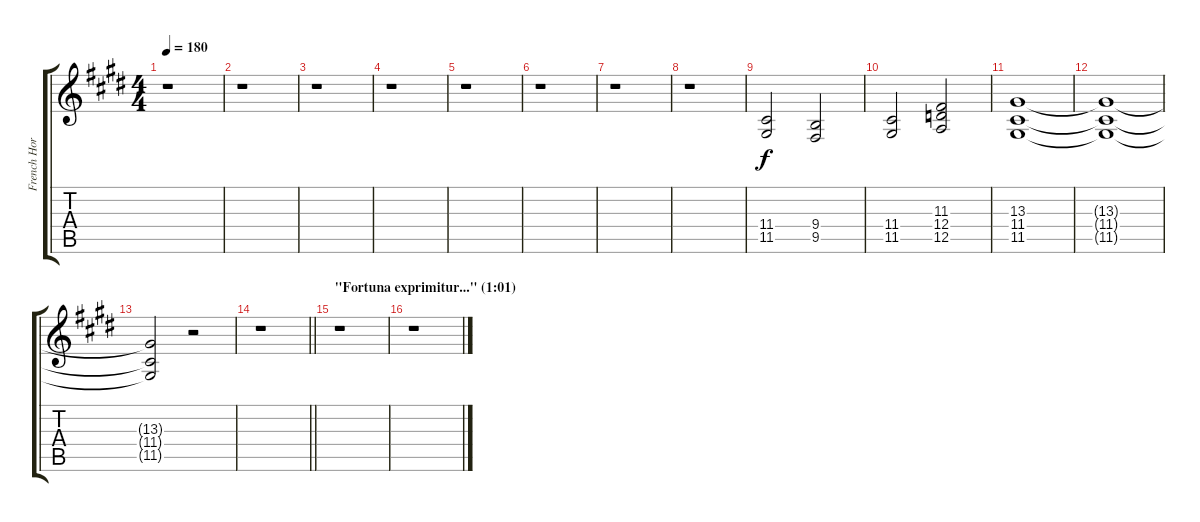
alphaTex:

\track ("French Horn" "French Hor") {instrument frenchhorn}
\staff {score tabs}
\tuning (E4 B3 G3 D3 A2 E2) {hide}
\ts (4 4)
\tempo 180
\clef g2
\ks c#minor
r.1{dy f} |
r.1 |
r.1 |
r.1 |
r.1 |
r.1 |
r.1 |
r.1 |
(11.4 11.5).2 (9.4 9.5).2 |
(11.4 11.5).2 (11.3 12.4 12.5).2 |
(13.3 11.4 11.5).1 |
(13.3{t} 11.4{t} 11.5{t}).1{volume 0} |
(13.3{t} 11.4{t} 11.5{t}).2 r.2 |
\barLineRight lightlight
r.1 |
\section ("" "\"Fortuna exprimitur...\" (1:01)")
r.1 |
r.1
